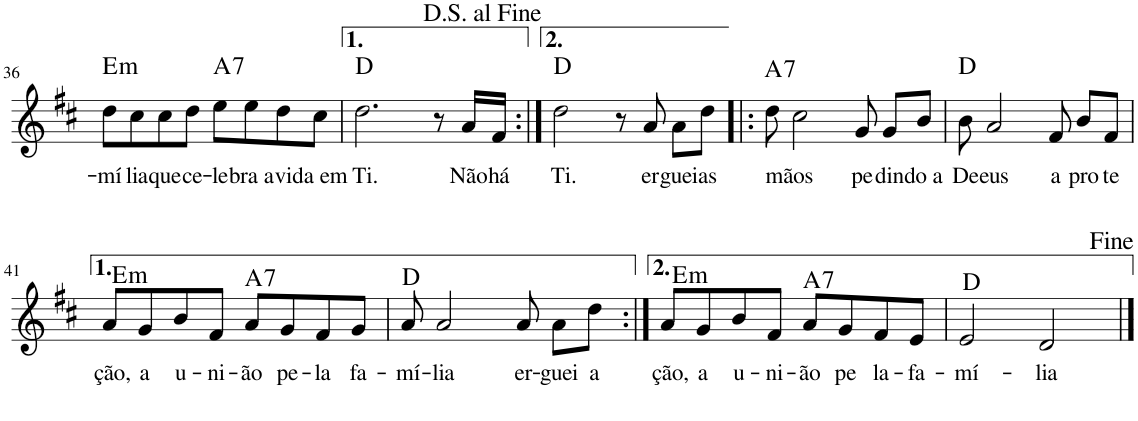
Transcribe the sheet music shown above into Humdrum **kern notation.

**kern	**text	**harte
*part1	*part1	*part1
*staff1	*staff1	*
*I"Voz	*	*
*I'Vo.	*	*
!!LO:PB:g=z
*clefG2	*	*
*k[f#c#]	*	*
*M4/4	*	*
=36	=36	=36
!	!LO:LY:b	!LO:H:kt=m
8dd\L	-mí-	E:min
!	!LO:LY:b	!
8cc#\	-lia	.
!	!LO:LY:b	!
8cc#\	que	.
!	!LO:LY:b	!
8dd\J	ce-	.
!	!LO:LY:b	!LO:H:kt=7
8ee\L	-le-	A:7
!	!LO:LY:b	!
8ee\	-bra a	.
!	!LO:LY:b	!
8dd\	vi-	.
!	!LO:LY:b	!
8cc#\J	-da em	.
=37	=37	=37
!	!LO:LY:b	!
2.dd\	Ti.	D:maj
8r	.	.
!	!LO:LY:b	!
16a/LL	Não	.
!	!LO:LY:b	!
16f#/JJ	há	.
=38:|!	=38:|!	=38:|!
!	!LO:LY:b	!
2dd\	Ti.	D:maj
8r	.	.
!	!LO:LY:b	!
8a/	er-	.
!	!LO:LY:b	!
8a\L	-guei	.
!	!LO:LY:b	!
8dd\J	as	.
=39!|:	=39!|:	=39!|:
!	!LO:LY:b	!LO:H:kt=7
8dd\	mãos	A:7
2cc#\	.	.
!	!LO:LY:b	!
8g/	pe-	.
!	!LO:LY:b	!
8g/L	-din-	.
!	!LO:LY:b	!
8b/J	-do a	.
=40	=40	=40
!	!LO:LY:b	!
8b\	De-	D:maj
!	!LO:LY:b	!
2a/	-eus	.
!	!LO:LY:b	!
8f#/	a	.
!	!LO:LY:b	!
8b/L	pro-	.
!	!LO:LY:b	!
8f#/J	-te	.
!!LO:LB:g=z
=41	=41	=41
!	!LO:LY:b	!LO:H:kt=m
8a/L	ção,	E:min
!	!LO:LY:b	!
8g/	a	.
!	!LO:LY:b	!
8b/	u-	.
!	!LO:LY:b	!
8f#/J	-ni-	.
!	!LO:LY:b	!LO:H:kt=7
8a/L	-ão	A:7
!	!LO:LY:b	!
8g/	pe-	.
!	!LO:LY:b	!
8f#/	-la	.
!	!LO:LY:b	!
8g/J	fa-	.
=42	=42	=42
!	!LO:LY:b	!
8a/	-mí-	D:maj
!	!LO:LY:b	!
2a/	-lia	.
!	!LO:LY:b	!
8a/	er-	.
!	!LO:LY:b	!
8a\L	-guei	.
!	!LO:LY:b	!
8dd\J	a	.
=43:|!	=43:|!	=43:|!
!	!LO:LY:b	!LO:H:kt=m
8a/L	ção,	E:min
!	!LO:LY:b	!
8g/	a	.
!	!LO:LY:b	!
8b/	u-	.
!	!LO:LY:b	!
8f#/J	-ni-	.
!	!LO:LY:b	!LO:H:kt=7
8a/L	-ão	A:7
!	!LO:LY:b	!
8g/	pe	.
!	!LO:LY:b	!
8f#/	la-	.
!	!LO:LY:b	!
8e/J	-fa-	.
=44	=44	=44
!	!LO:LY:b	!
2e/	-mí-	D:maj
!	!LO:LY:b	!
2d/	-lia	.
==	==	==
*-	*-	*-
